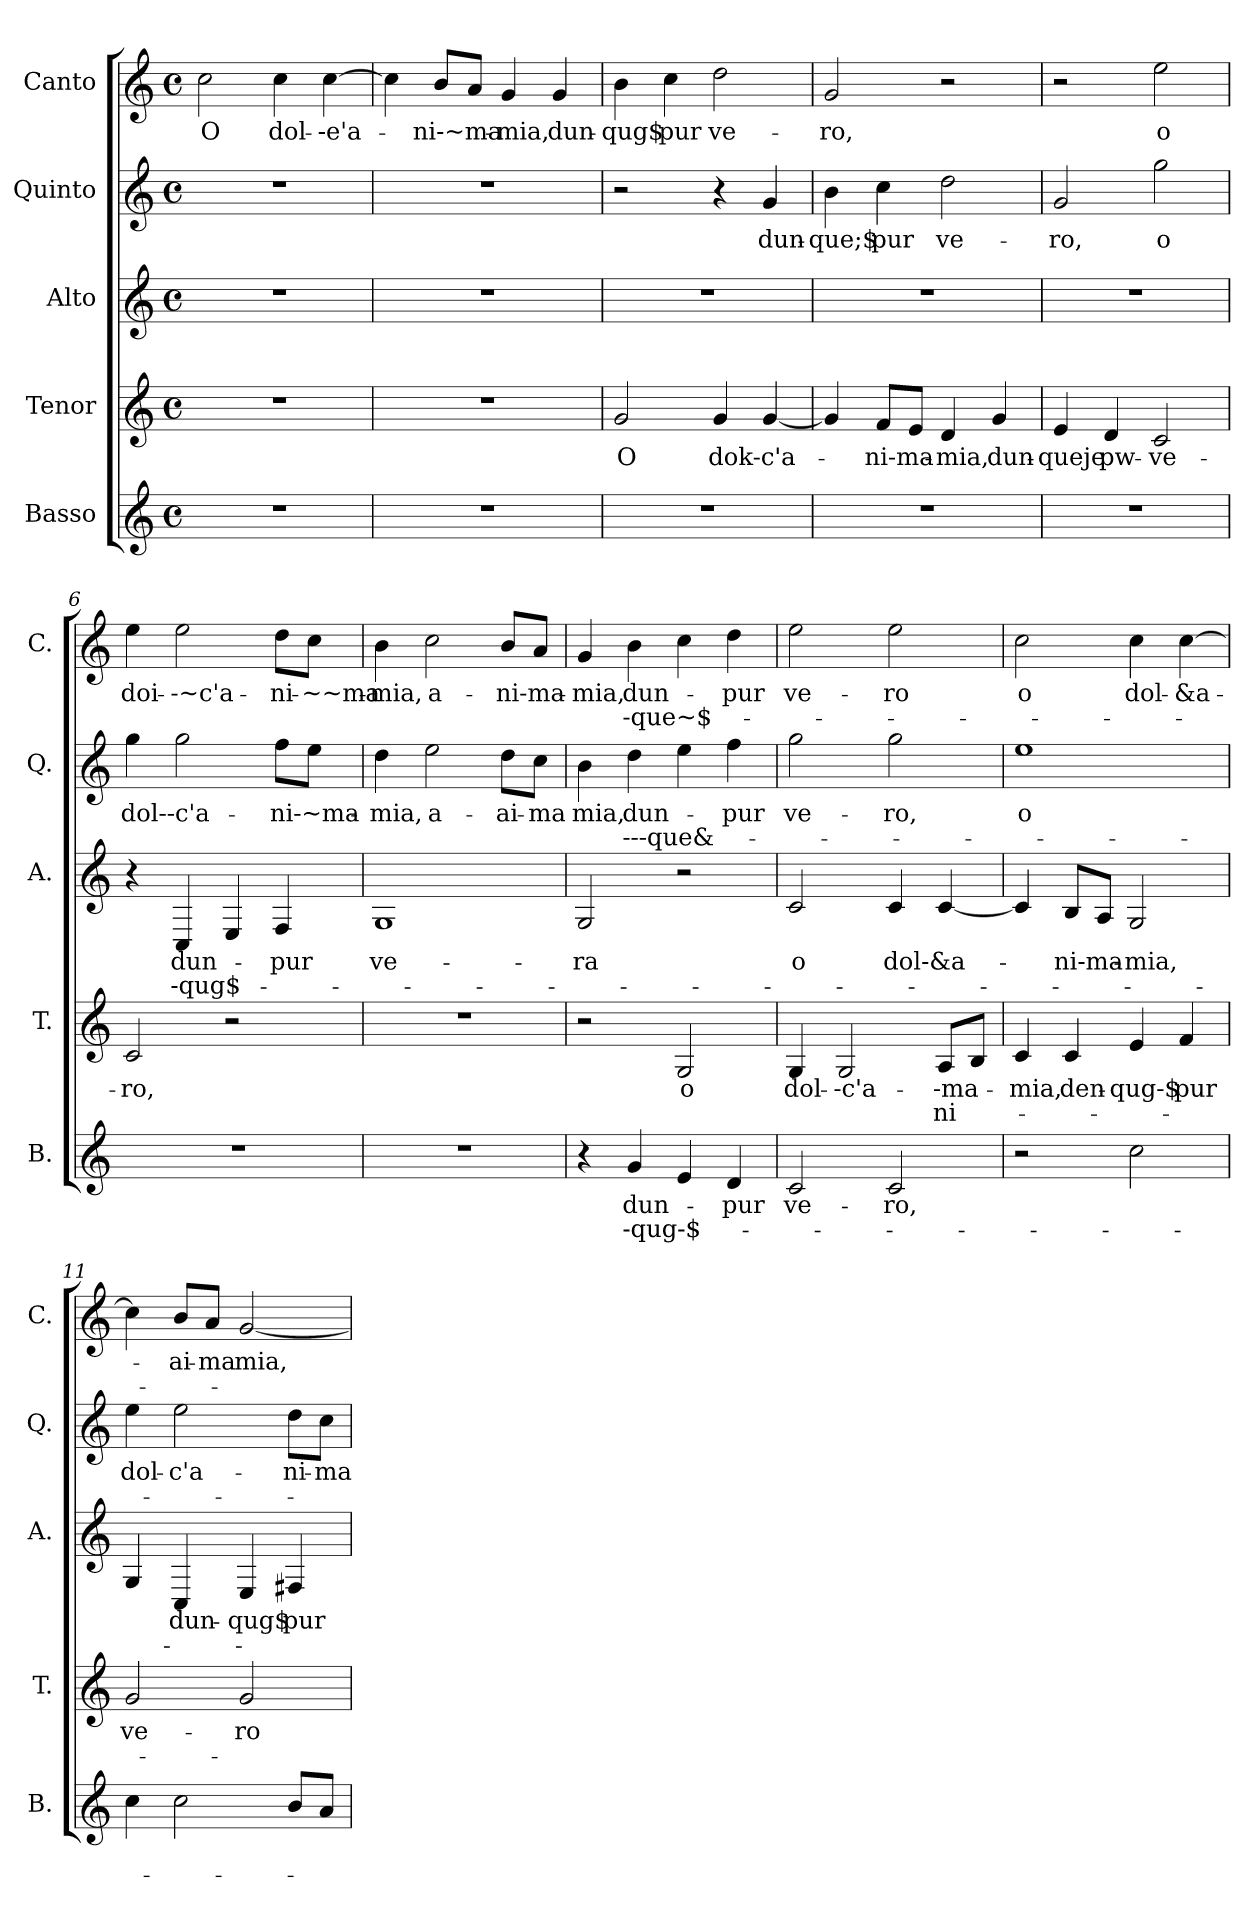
**kern	**text	**text	**kern	**text	**text	**kern	**text	**text	**kern	**text	**text	**kern	**text	**text
*part5	*part5	*part5	*part4	*part4	*part4	*part3	*part3	*part3	*part2	*part2	*part2	*part1	*part1	*part1
*staff5	*staff5	*staff5	*staff4	*staff4	*staff4	*staff3	*staff3	*staff3	*staff2	*staff2	*staff2	*staff1	*staff1	*staff1
*I"Basso	*	*	*I"Tenor	*	*	*I"Alto	*	*	*I"Quinto	*	*	*I"Canto	*	*
*I'B.	*	*	*I'T.	*	*	*I'A.	*	*	*I'Q.	*	*	*I'C.	*	*
*clefG2	*	*	*clefG2	*	*	*clefG2	*	*	*clefG2	*	*	*clefG2	*	*
*k[]	*	*	*k[]	*	*	*k[]	*	*	*k[]	*	*	*k[]	*	*
*M4/4	*	*	*M4/4	*	*	*M4/4	*	*	*M4/4	*	*	*M4/4	*	*
*met(c)	*	*	*met(c)	*	*	*met(c)	*	*	*met(c)	*	*	*met(c)	*	*
=1	=1	=1	=1	=1	=1	=1	=1	=1	=1	=1	=1	=1	=1	=1
!	!	!	!	!	!	!	!	!	!	!	!	!	!LO:LY:b	!
1r	.	.	1r	.	.	1r	.	.	1r	.	.	2cc\	-O	.
!	!	!	!	!	!	!	!	!	!	!	!	!	!LO:LY:b	!
.	.	.	.	.	.	.	.	.	.	.	.	4cc\	-dol-	.
!	!	!	!	!	!	!	!	!	!	!	!	!	!LO:LY:b	!
.	.	.	.	.	.	.	.	.	.	.	.	[4cc\	--e'a-	.
=2	=2	=2	=2	=2	=2	=2	=2	=2	=2	=2	=2	=2	=2	=2
1r	.	.	1r	.	.	1r	.	.	1r	.	.	4cc\]	.	.
!	!	!	!	!	!	!	!	!	!	!	!	!	!LO:LY:b	!
.	.	.	.	.	.	.	.	.	.	.	.	8b/L	-ni-~ma-	.
.	.	.	.	.	.	.	.	.	.	.	.	8a/J	.	.
!	!	!	!	!	!	!	!	!	!	!	!	!	!LO:LY:b	!
.	.	.	.	.	.	.	.	.	.	.	.	4g/	-mia,	.
!	!	!	!	!	!	!	!	!	!	!	!	!	!LO:LY:b	!
.	.	.	.	.	.	.	.	.	.	.	.	4g/	-dun-	.
=3	=3	=3	=3	=3	=3	=3	=3	=3	=3	=3	=3	=3	=3	=3
!	!	!	!	!LO:LY:b	!	!	!	!	!	!	!	!	!LO:LY:b	!
1r	.	.	2g/	-O	.	1r	.	.	2r	.	.	4b\	-qug$	.
!	!	!	!	!	!	!	!	!	!	!	!	!	!LO:LY:b	!
.	.	.	.	.	.	.	.	.	.	.	.	4cc\	-pur	.
!	!	!	!	!LO:LY:b	!	!	!	!	!	!	!	!	!LO:LY:b	!
.	.	.	4g/	-dok-c'a-	.	.	.	.	4r	.	.	2dd\	-ve-	.
!	!	!	!	!	!	!	!	!	!	!LO:LY:b	!	!	!	!
.	.	.	[4g/	.	.	.	.	.	4g/	-dun-	.	.	.	.
=4	=4	=4	=4	=4	=4	=4	=4	=4	=4	=4	=4	=4	=4	=4
!	!	!	!	!	!	!	!	!	!	!LO:LY:b	!	!	!LO:LY:b	!
1r	.	.	4g/]	.	.	1r	.	.	4b\	-que;$	.	2g/	-ro,	.
!	!	!	!	!LO:LY:b	!	!	!	!	!	!LO:LY:b	!	!	!	!
.	.	.	8f/L	-ni-ma-	.	.	.	.	4cc\	-pur	.	.	.	.
.	.	.	8e/J	.	.	.	.	.	.	.	.	.	.	.
!	!	!	!	!LO:LY:b	!	!	!	!	!	!LO:LY:b	!	!	!	!
.	.	.	4d/	-mia,	.	.	.	.	2dd\	-ve-	.	2r	.	.
!	!	!	!	!LO:LY:b	!	!	!	!	!	!	!	!	!	!
.	.	.	4g/	-dun-	.	.	.	.	.	.	.	.	.	.
=5	=5	=5	=5	=5	=5	=5	=5	=5	=5	=5	=5	=5	=5	=5
!	!	!	!	!LO:LY:b	!	!	!	!	!	!LO:LY:b	!	!	!	!
1r	.	.	4e/	-queje	.	1r	.	.	2g/	-ro,	.	2r	.	.
!	!	!	!	!LO:LY:b	!	!	!	!	!	!	!	!	!	!
.	.	.	4d/	-pw-	.	.	.	.	.	.	.	.	.	.
!	!	!	!	!LO:LY:b	!	!	!	!	!	!LO:LY:b	!	!	!LO:LY:b	!
.	.	.	2c/	-ve-	.	.	.	.	2gg\	-o	.	2ee\	-o	.
!!LO:LB:g=z
=6	=6	=6	=6	=6	=6	=6	=6	=6	=6	=6	=6	=6	=6	=6
!	!	!	!	!LO:LY:b	!	!	!	!	!	!LO:LY:b	!	!	!LO:LY:b	!
1r	.	.	2c/	-ro,	.	4r	.	.	4gg\	-dol--c'a-	.	4ee\	-doi-	.
!	!	!	!	!	!	!	!LO:LY:b	!LO:LY:b	!	!	!	!	!LO:LY:b	!
.	.	.	.	.	.	4C/	-dun-	--qug$-	2gg\	.	.	2ee\	--~c'a-	.
.	.	.	2r	.	.	4E/	.	.	.	.	.	.	.	.
!	!	!	!	!	!	!	!LO:LY:b	!	!	!LO:LY:b	!	!	!LO:LY:b	!
.	.	.	.	.	.	4F/	-pur	.	8ff\L	-ni-~ma-	.	8dd\L	-ni-	.
!	!	!	!	!	!	!	!	!	!	!	!	!	!LO:LY:b	!
.	.	.	.	.	.	.	.	.	8ee\J	.	.	8cc\J	-~~ma-	.
=7	=7	=7	=7	=7	=7	=7	=7	=7	=7	=7	=7	=7	=7	=7
!	!	!	!	!	!	!	!LO:LY:b	!	!	!LO:LY:b	!	!	!LO:LY:b	!
1r	.	.	1r	.	.	1G	-ve-	.	4dd\	-mia,	.	4b\	-mia,	.
!	!	!	!	!	!	!	!	!	!	!LO:LY:b	!	!	!LO:LY:b	!
.	.	.	.	.	.	.	.	.	2ee\	-a-	.	2cc\	-a-	.
!	!	!	!	!	!	!	!	!	!	!LO:LY:b	!	!	!LO:LY:b	!
.	.	.	.	.	.	.	.	.	8dd\L	-ai--	.	8b/L	-ni-ma-	.
!	!	!	!	!	!	!	!	!	!	!LO:LY:b	!	!	!	!
.	.	.	.	.	.	.	.	.	8cc\J	-ma	.	8a/J	.	.
=8	=8	=8	=8	=8	=8	=8	=8	=8	=8	=8	=8	=8	=8	=8
!	!	!	!	!	!	!	!LO:LY:b	!	!	!LO:LY:b	!	!	!LO:LY:b	!
4r	.	.	2r	.	.	2G/	-ra	.	4b\	-mia,	.	4g/	-mia,	.
!	!LO:LY:b	!LO:LY:b	!	!	!	!	!	!	!	!LO:LY:b	!LO:LY:b	!	!LO:LY:b	!LO:LY:b
4g/	-dun-	--qug-$-	.	.	.	.	.	.	4dd\	-dun-	----que&-	4b\	-dun-	--que~$-
!	!	!	!	!LO:LY:b	!	!	!	!	!	!	!	!	!	!
4e/	.	.	2G/	-o	.	2r	.	.	4ee\	.	.	4cc\	.	.
!	!LO:LY:b	!	!	!	!	!	!	!	!	!LO:LY:b	!	!	!LO:LY:b	!
4d/	-pur	.	.	.	.	.	.	.	4ff\	-pur	.	4dd\	-pur	.
=9	=9	=9	=9	=9	=9	=9	=9	=9	=9	=9	=9	=9	=9	=9
!	!LO:LY:b	!	!	!LO:LY:b	!	!	!LO:LY:b	!	!	!LO:LY:b	!	!	!LO:LY:b	!
2c/	-ve-	.	4G/	-dol-	.	2c/	-o	.	2gg\	-ve-	.	2ee\	-ve-	.
!	!	!	!	!LO:LY:b	!	!	!	!	!	!	!	!	!	!
.	.	.	2G/	--c'a-	.	.	.	.	.	.	.	.	.	.
!	!LO:LY:b	!	!	!	!	!	!LO:LY:b	!	!	!LO:LY:b	!	!	!LO:LY:b	!
2c/	-ro,	.	.	.	.	4c/	-dol-&a-	.	2gg\	-ro,	.	2ee\	-ro	.
!	!	!	!	!LO:LY:b	!LO:LY:b	!	!	!	!	!	!	!	!	!
.	.	.	8A/L	--ma-	-ni-	[4c/	.	.	.	.	.	.	.	.
.	.	.	8B/J	.	.	.	.	.	.	.	.	.	.	.
=10	=10	=10	=10	=10	=10	=10	=10	=10	=10	=10	=10	=10	=10	=10
!	!	!	!	!LO:LY:b	!	!	!	!	!	!LO:LY:b	!	!	!LO:LY:b	!
2r	.	.	4c/	-mia,	.	4c/]	.	.	1ee	-o	.	2cc\	-o	.
!	!	!	!	!LO:LY:b	!	!	!LO:LY:b	!	!	!	!	!	!	!
.	.	.	4c/	-den-	.	8B/L	-ni-ma-	.	.	.	.	.	.	.
.	.	.	.	.	.	8A/J	.	.	.	.	.	.	.	.
!	!	!	!	!LO:LY:b	!	!	!LO:LY:b	!	!	!	!	!	!LO:LY:b	!
2cc\	.	.	4e/	-qug-$	.	2G/	-mia,	.	.	.	.	4cc\	-dol-	.
!	!	!	!	!LO:LY:b	!	!	!	!	!	!	!	!	!LO:LY:b	!
.	.	.	4f/	-pur	.	.	.	.	.	.	.	[4cc\	-&a-	.
!!LO:PB:g=z
=11	=11	=11	=11	=11	=11	=11	=11	=11	=11	=11	=11	=11	=11	=11
!	!	!	!	!LO:LY:b	!	!	!	!	!	!LO:LY:b	!	!	!	!
4cc\	.	.	2g/	-ve-	.	4G/	.	.	4ee\	-dol-	.	4cc\]	.	.
!	!	!	!	!	!	!	!LO:LY:b	!	!	!LO:LY:b	!	!	!LO:LY:b	!
2cc\	.	.	.	.	.	4C/	-dun-	.	2ee\	-c'a-	.	8b/L	-ai-	.
!	!	!	!	!	!	!	!	!	!	!	!	!	!LO:LY:b	!
.	.	.	.	.	.	.	.	.	.	.	.	8a/J	-ma	.
!	!	!	!	!LO:LY:b	!	!	!LO:LY:b	!	!	!	!	!	!LO:LY:b	!
.	.	.	2g/	-ro	.	4E/	-qug$	.	.	.	.	[2g/	-mia,	.
!	!	!	!	!	!	!	!LO:LY:b	!	!	!LO:LY:b	!	!	!	!
8b/L	.	.	.	.	.	4F#X/	-pur	.	8dd\L	-ni-	.	.	.	.
!	!	!	!	!	!	!	!	!	!	!LO:LY:b	!	!	!	!
8a/J	.	.	.	.	.	.	.	.	8cc\J	-ma	.	.	.	.
=	=	=	=	=	=	=	=	=	=	=	=	=	=	=
*-	*-	*-	*-	*-	*-	*-	*-	*-	*-	*-	*-	*-	*-	*-
